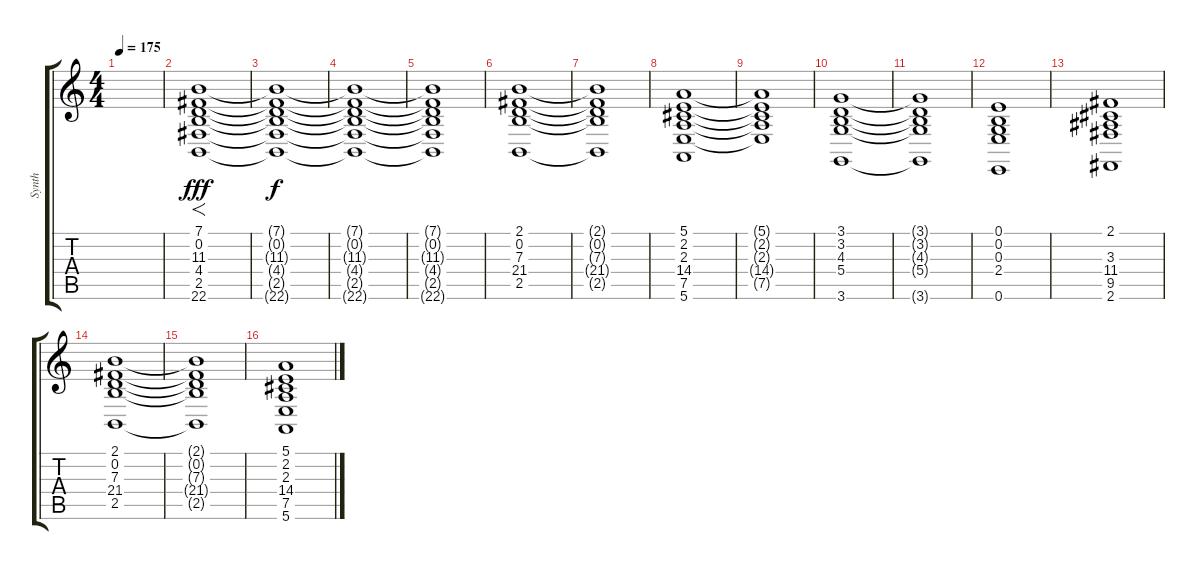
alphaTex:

\track ("Synth" "Synth") {instrument lead2sawtooth}
\staff {score tabs}
\tuning (E4 B3 G3 D3 A2 E2) {hide}
\ts (4 4)
\tempo 175
\clef g2
\ks c
|
(7.1 0.2 11.3 4.4 2.5 22.6).1{f dy fff} |
(7.1{t} 0.2{t} 11.3{t} 4.4{t} 2.5{t} 22.6{t}).1{dy f} |
(7.1{t} 0.2{t} 11.3{t} 4.4{t} 2.5{t} 22.6{t}).1 |
(7.1{t} 0.2{t} 11.3{t} 4.4{t} 2.5{t} 22.6{t}).1 |
(2.1 0.2 7.3 21.4 2.5).1 |
(2.1{t} 0.2{t} 7.3{t} 21.4{t} 2.5{t}).1 |
(5.1 2.2 2.3 14.4 7.5 5.6).1 |
(5.1{t} 2.2{t} 2.3{t} 14.4{t} 7.5{t}).1 |
(3.1 3.2 4.3 5.4 3.6).1 |
(3.1{t} 3.2{t} 4.3{t} 5.4{t} 3.6{t}).1 |
(0.1 0.2 0.3 2.4 0.6).1 |
(2.1 3.3 11.4 9.5 2.6).1 |
(2.1 0.2 7.3 21.4 2.5).1 |
(2.1{t} 0.2{t} 7.3{t} 21.4{t} 2.5{t}).1 |
(5.1 2.2 2.3 14.4 7.5 5.6).1
